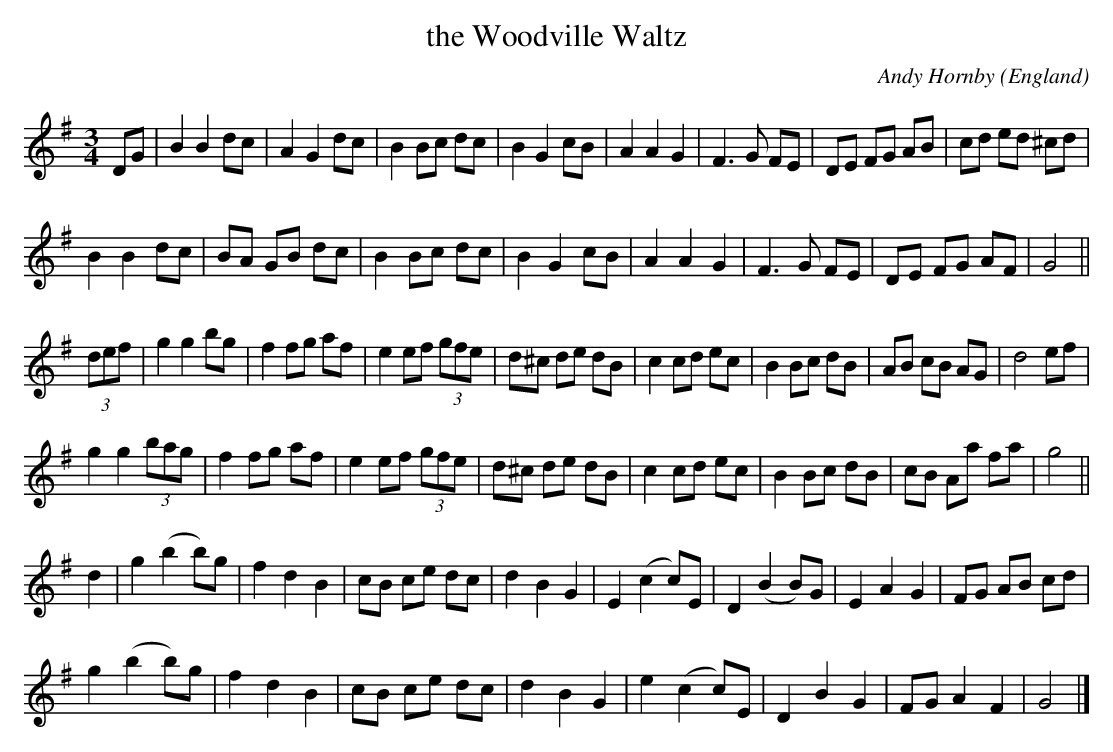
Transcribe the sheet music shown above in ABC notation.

X:1
T:the Woodville Waltz
C:Andy Hornby
M:3/4
O:England
K:G major
DG|\
B2B2 dc| A2G2 dc| B2Bc dc| B2G2 cB|\
A2 A2 G2| F3G FE| DE FG AB| cd ed ^cd|
B2B2 dc| BA GB dc| B2 Bc dc | B2G2 cB|\
A2A2G2| F3G FE| DE FG AF| G4||
(3def|\
g2g2 bg| f2fg af| e2ef (3gfe| d^c de dB|\
c2 cd ec| B2Bc dB| AB cB AG| d4 ef|
g2g2 (3bag| f2 fg af| e2ef (3gfe| d^c de dB|\
c2cd ec| B2Bc dB| cB Aa fa| g4||
d2|\
g2 (b2 b)g| f2d2B2| cB ce dc| d2 B2 G2|\
E2 (c2 c)E| D2 (B2 B)G| E2A2 G2| FG AB cd|
g2 (b2 b)g| f2d2B2| cB ce dc| d2B2G2|\
e2 (c2 c)E| D2 B2G2| FG A2F2| G4 |]
